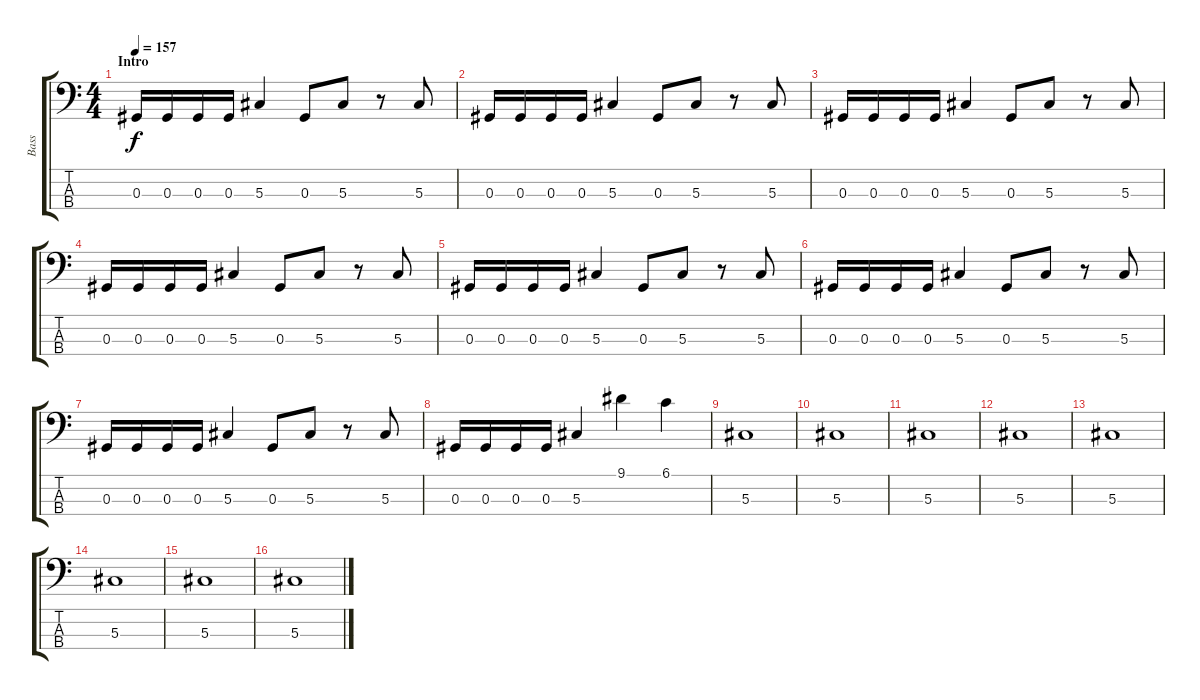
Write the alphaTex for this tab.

\track ("Bass" "Bass") {instrument acousticguitarnylon}
\staff {score tabs}
\tuning (Gb2 Db2 Ab1 Eb1) {hide}
\ts (4 4)
\section ("" "Intro ")
\tempo 157
\clef f4
\ks c
0.3.16{dy f} 0.3.16 0.3.16 0.3.16 5.3.4 0.3.8 5.3.8 r.8 5.3.8 |
0.3.16 0.3.16 0.3.16 0.3.16 5.3.4 0.3.8 5.3.8 r.8 5.3.8 |
0.3.16 0.3.16 0.3.16 0.3.16 5.3.4 0.3.8 5.3.8 r.8 5.3.8 |
0.3.16 0.3.16 0.3.16 0.3.16 5.3.4 0.3.8 5.3.8 r.8 5.3.8 |
0.3.16 0.3.16 0.3.16 0.3.16 5.3.4 0.3.8 5.3.8 r.8 5.3.8 |
0.3.16 0.3.16 0.3.16 0.3.16 5.3.4 0.3.8 5.3.8 r.8 5.3.8 |
0.3.16 0.3.16 0.3.16 0.3.16 5.3.4 0.3.8 5.3.8 r.8 5.3.8 |
0.3.16 0.3.16 0.3.16 0.3.16 5.3.4 9.1.4 6.1.4 |
5.3.1 |
5.3.1 |
5.3.1 |
5.3.1 |
5.3.1 |
5.3.1 |
5.3.1 |
5.3.1
